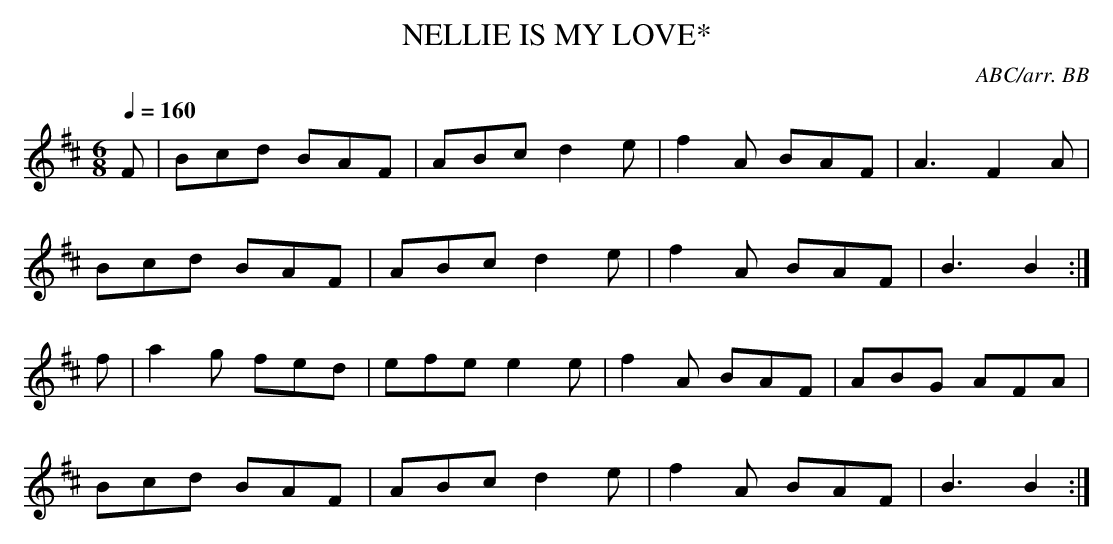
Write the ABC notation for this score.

X:1
T:NELLIE IS MY LOVE*
C:ABC/arr. BB
Q:1/4=160
L:1/8
M:6/8
K:Bm
F|Bcd BAF|ABc d2e|f2A BAF|A3 F2A|
Bcd BAF|ABc d2e|f2A BAF|B3 B2:|
f|a2g fed|efe e2e|f2A BAF|ABG AFA|
Bcd BAF|ABc d2e|f2A BAF|B3 B2:|
